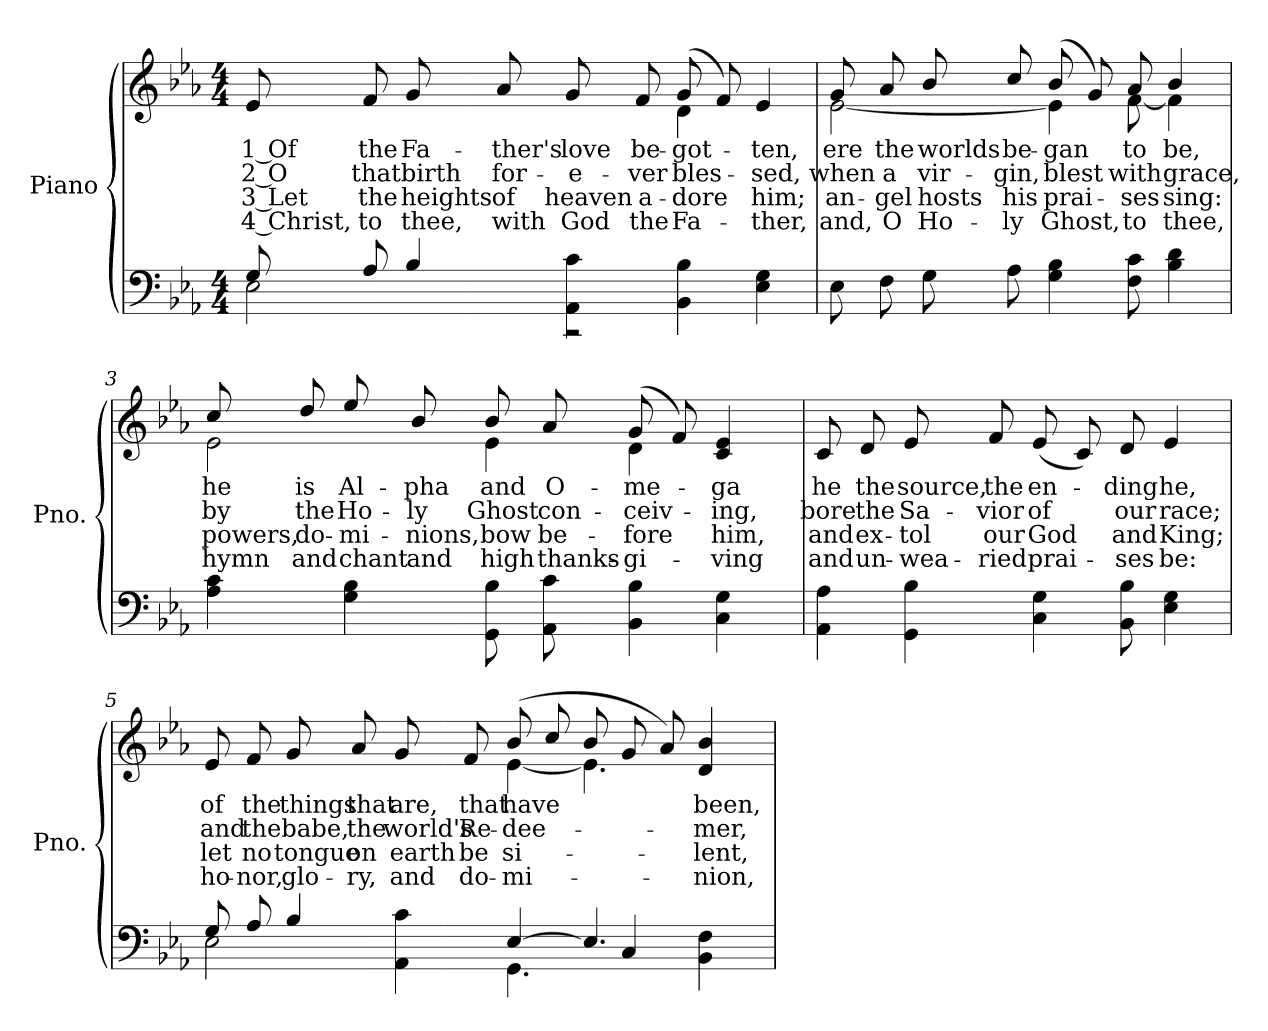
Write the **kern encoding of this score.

**kern	**kern	**text	**text	**text	**text
*part2	*part1	*part1	*part1	*part1	*part1
*staff2	*staff1	*staff1	*staff1	*staff1	*staff1
*I"Piano	*I"Piano	*	*	*	*
*I'Pno.	*I'Pno.	*	*	*	*
!!LO:PB:g=z
*clefF4	*clefG2	*	*	*	*
*k[b-e-a-]	*k[b-e-a-]	*	*	*	*
*E-:	*E-:	*	*	*	*
*M4/4	*M4/4	*	*	*	*
=1	=1	=1	=1	=1	=1
*^	*	*	*	*	*
!	!	!	!LO:LY:b:color=#000000	!LO:LY:b:color=#000000	!LO:LY:b:color=#000000	!LO:LY:b:color=#000000
*	*	*^	*	*	*	*
8Gi/	2E-i\	8e-i/	2ryy	1 Of	2 O	3 Let	4 Christ,
!	!	!	!	!LO:LY:b:color=#000000	!LO:LY:b:color=#000000	!LO:LY:b:color=#000000	!LO:LY:b:color=#000000
8A-i/	.	8fi/	.	the	that	the	to
!	!	!	!	!LO:LY:b:color=#000000	!LO:LY:b:color=#000000	!LO:LY:b:color=#000000	!LO:LY:b:color=#000000
4B-i/	.	8gi/	.	Fa-	birth	heights	thee,
!	!	!	!	!LO:LY:b:color=#000000	!LO:LY:b:color=#000000	!LO:LY:b:color=#000000	!LO:LY:b:color=#000000
.	.	8a-i/	.	-ther's	for-	of	with
!	!	!	!	!LO:LY:b:color=#000000	!LO:LY:b:color=#000000	!LO:LY:b:color=#000000	!LO:LY:b:color=#000000
4AA-i\ 4ci	2r	8gi/	4ryy	love	-e-	heaven	God
!	!	!	!	!LO:LY:b:color=#000000	!LO:LY:b:color=#000000	!LO:LY:b:color=#000000	!LO:LY:b:color=#000000
.	.	8fi/	.	be-	-ver	a-	-the
!	!	!	!	!LO:LY:b:color=#000000	!LO:LY:b:color=#000000	!LO:LY:b:color=#000000	!LO:LY:b:color=#000000
4BB-i\ 4B-i	.	(8gi/	4di\	-got-	bles-	dore	Fa-
.	.	8fi/)	.	.	.	.	.
!	!	!	!	!LO:LY:b:color=#000000	!LO:LY:b:color=#000000	!LO:LY:b:color=#000000	!LO:LY:b:color=#000000
4E-i\ 4Gi	4ryy	4e-i/	4ryy	-ten,	-sed,	-him;	ther,
*v	*v	*	*	*	*	*	*
=2	=2	=2	=2	=2	=2	=2
*^	*	*	*	*	*	*
!	!	!	!	!LO:LY:b:color=#000000	!LO:LY:b:color=#000000	!LO:LY:b:color=#000000	!LO:LY:b:color=#000000
*v	*v	*	*	*	*	*	*
8E-i\	8gi/	[2e-i\	ere	when	an-	-and,
!	!	!	!LO:LY:b:color=#000000	!LO:LY:b:color=#000000	!LO:LY:b:color=#000000	!LO:LY:b:color=#000000
8Fi\	8a-i/	.	the	a	gel	O
!	!	!	!LO:LY:b:color=#000000	!LO:LY:b:color=#000000	!LO:LY:b:color=#000000	!LO:LY:b:color=#000000
8Gi\	8b-i/	.	worlds	vir-	hosts	Ho-
!	!	!	!LO:LY:b:color=#000000	!LO:LY:b:color=#000000	!LO:LY:b:color=#000000	!LO:LY:b:color=#000000
8A-i\	8cci/	.	be-	-gin,	-his	ly
!	!	!	!LO:LY:b:color=#000000	!LO:LY:b:color=#000000	!LO:LY:b:color=#000000	!LO:LY:b:color=#000000
4Gi\ 4B-i	(8b-i/	4e-i\]	-gan	blest	prai-	-Ghost,
.	8gi/)	.	.	.	.	.
!	!	!	!LO:LY:b:color=#000000	!LO:LY:b:color=#000000	!LO:LY:b:color=#000000	!LO:LY:b:color=#000000
8Fi\ 8ci	8a-i/	[8fi\	to	with	ses	to
!	!	!	!LO:LY:b:color=#000000	!LO:LY:b:color=#000000	!LO:LY:b:color=#000000	!LO:LY:b:color=#000000
4B-i\ 4di	4b-i/	4fi\]	be,	grace,	sing:	thee,
!!LO:LB:g=z	!!
=3	=3	=3	=3	=3	=3	=3
!	!	!	!LO:LY:b:color=#000000	!LO:LY:b:color=#000000	!LO:LY:b:color=#000000	!LO:LY:b:color=#000000
4A-i\ 4ci	8cci/	2e-i\	he	by	powers,	hymn
!	!	!	!LO:LY:b:color=#000000	!LO:LY:b:color=#000000	!LO:LY:b:color=#000000	!LO:LY:b:color=#000000
.	8ddi/	.	is	the	do-	-and
!	!	!	!LO:LY:b:color=#000000	!LO:LY:b:color=#000000	!LO:LY:b:color=#000000	!LO:LY:b:color=#000000
4Gi\ 4B-i	8ee-i/	.	Al-	Ho-	mi-	-chant
!	!	!	!LO:LY:b:color=#000000	!LO:LY:b:color=#000000	!LO:LY:b:color=#000000	!LO:LY:b:color=#000000
.	8b-i/	.	-pha	-ly	nions,	and
!	!	!	!LO:LY:b:color=#000000	!LO:LY:b:color=#000000	!LO:LY:b:color=#000000	!LO:LY:b:color=#000000
8GGi\ 8B-i	8b-i/	4e-i\	and	Ghost	bow	high
!	!	!	!LO:LY:b:color=#000000	!LO:LY:b:color=#000000	!LO:LY:b:color=#000000	!LO:LY:b:color=#000000
8AA-i\ 8ci	8a-i/	.	O-	con-	be-	-thanks-
!	!	!	!LO:LY:b:color=#000000	!LO:LY:b:color=#000000	!LO:LY:b:color=#000000	!LO:LY:b:color=#000000
4BB-i\ 4B-i	(8gi/	4di\	-me-	-ceiv-	-fore	gi-
.	8fi/)	.	.	.	.	.
!	!	!	!LO:LY:b:color=#000000	!LO:LY:b:color=#000000	!LO:LY:b:color=#000000	!LO:LY:b:color=#000000
4Ci\ 4Gi	4ci/ 4e-i	8ryy	-ga	-ing,	-him,	ving
.	.	8ryy	.	.	.	.
*	*v	*v	*	*	*	*
=4	=4	=4	=4	=4	=4
*^	*	*	*	*	*
*	*	*^	*	*	*	*
!	!	!	!	!LO:LY:b:color=#000000	!LO:LY:b:color=#000000	!LO:LY:b:color=#000000	!LO:LY:b:color=#000000
*	*	*v	*v	*	*	*	*
4AA-i\ 4A-i	4ryy	8ci/	he	bore	and	and
!	!	!	!LO:LY:b:color=#000000	!LO:LY:b:color=#000000	!LO:LY:b:color=#000000	!LO:LY:b:color=#000000
.	.	8di/	the	the	ex-	-un-
!	!	!	!LO:LY:b:color=#000000	!LO:LY:b:color=#000000	!LO:LY:b:color=#000000	!LO:LY:b:color=#000000
4GGi\ 4B-i	8ryy	8e-i/	source,	Sa-	-tol	wea-
!	!	!	!LO:LY:b:color=#000000	!LO:LY:b:color=#000000	!LO:LY:b:color=#000000	!LO:LY:b:color=#000000
.	2ryy	8fi/	the	-vior	-our	ried
!	!	!	!LO:LY:b:color=#000000	!LO:LY:b:color=#000000	!LO:LY:b:color=#000000	!LO:LY:b:color=#000000
4Ci\ 4Gi	.	(8e-i/	en-	of	God	prai-
.	.	8ci/)	.	.	.	.
!	!	!	!LO:LY:b:color=#000000	!LO:LY:b:color=#000000	!LO:LY:b:color=#000000	!LO:LY:b:color=#000000
8BB-i\ 8B-i	.	8di/	-ding	our	-and	ses
!	!	!	!LO:LY:b:color=#000000	!LO:LY:b:color=#000000	!LO:LY:b:color=#000000	!LO:LY:b:color=#000000
4E-i\ 4Gi	4ryy	4e-i/	he,	race;	King;	be:
!!LO:LB:g=z
=5	=5	=5	=5	=5	=5	=5
!	!	!	!LO:LY:b:color=#000000	!LO:LY:b:color=#000000	!LO:LY:b:color=#000000	!LO:LY:b:color=#000000
*	*	*^	*	*	*	*
8Gi/	2E-i\	8e-i/	2.ryy	of	and	let	ho-
!	!	!	!	!LO:LY:b:color=#000000	!LO:LY:b:color=#000000	!LO:LY:b:color=#000000	!LO:LY:b:color=#000000
8A-i/	.	8fi/	.	the	the	-no	nor,
!	!	!	!	!LO:LY:b:color=#000000	!LO:LY:b:color=#000000	!LO:LY:b:color=#000000	!LO:LY:b:color=#000000
4B-i/	.	8gi/	.	things	babe,	tongue	glo-
!	!	!	!	!LO:LY:b:color=#000000	!LO:LY:b:color=#000000	!LO:LY:b:color=#000000	!LO:LY:b:color=#000000
.	.	8a-i/	.	that	the	-on	ry,
!	!	!	!	!LO:LY:b:color=#000000	!LO:LY:b:color=#000000	!LO:LY:b:color=#000000	!LO:LY:b:color=#000000
4AA-i\ 4ci	4ryy	8gi/	.	are,	world's	earth	and
!	!	!	!	!LO:LY:b:color=#000000	!LO:LY:b:color=#000000	!LO:LY:b:color=#000000	!LO:LY:b:color=#000000
.	.	8fi/	.	that	Re-	be	do-
!	!	!	!	!LO:LY:b:color=#000000	!LO:LY:b:color=#000000	!LO:LY:b:color=#000000	!LO:LY:b:color=#000000
[4E-i/	4.GGi\	(8b-i/	[4e-i\	have	-dee-	-si-	-mi-
.	.	8cci/	.	.	.	.	.
4.E-i/]	.	8b-i/	4.e-i\]	.	.	.	.
.	4Ci/	8gi/	.	.	.	.	.
.	.	8a-i/)	.	.	.	.	.
!	!	!	!	!LO:LY:b:color=#000000	!LO:LY:b:color=#000000	!LO:LY:b:color=#000000	!LO:LY:b:color=#000000
4BB-i\ 4Fi	8ryy	4di/ 4b-i	8ryy	been,	-mer,	-lent,	nion,
.	8ryy	.	8ryy	.	.	.	.
*v	*v	*	*	*	*	*	*
*	*v	*v	*	*	*	*
=	=	=	=	=	=
*-	*-	*-	*-	*-	*-
